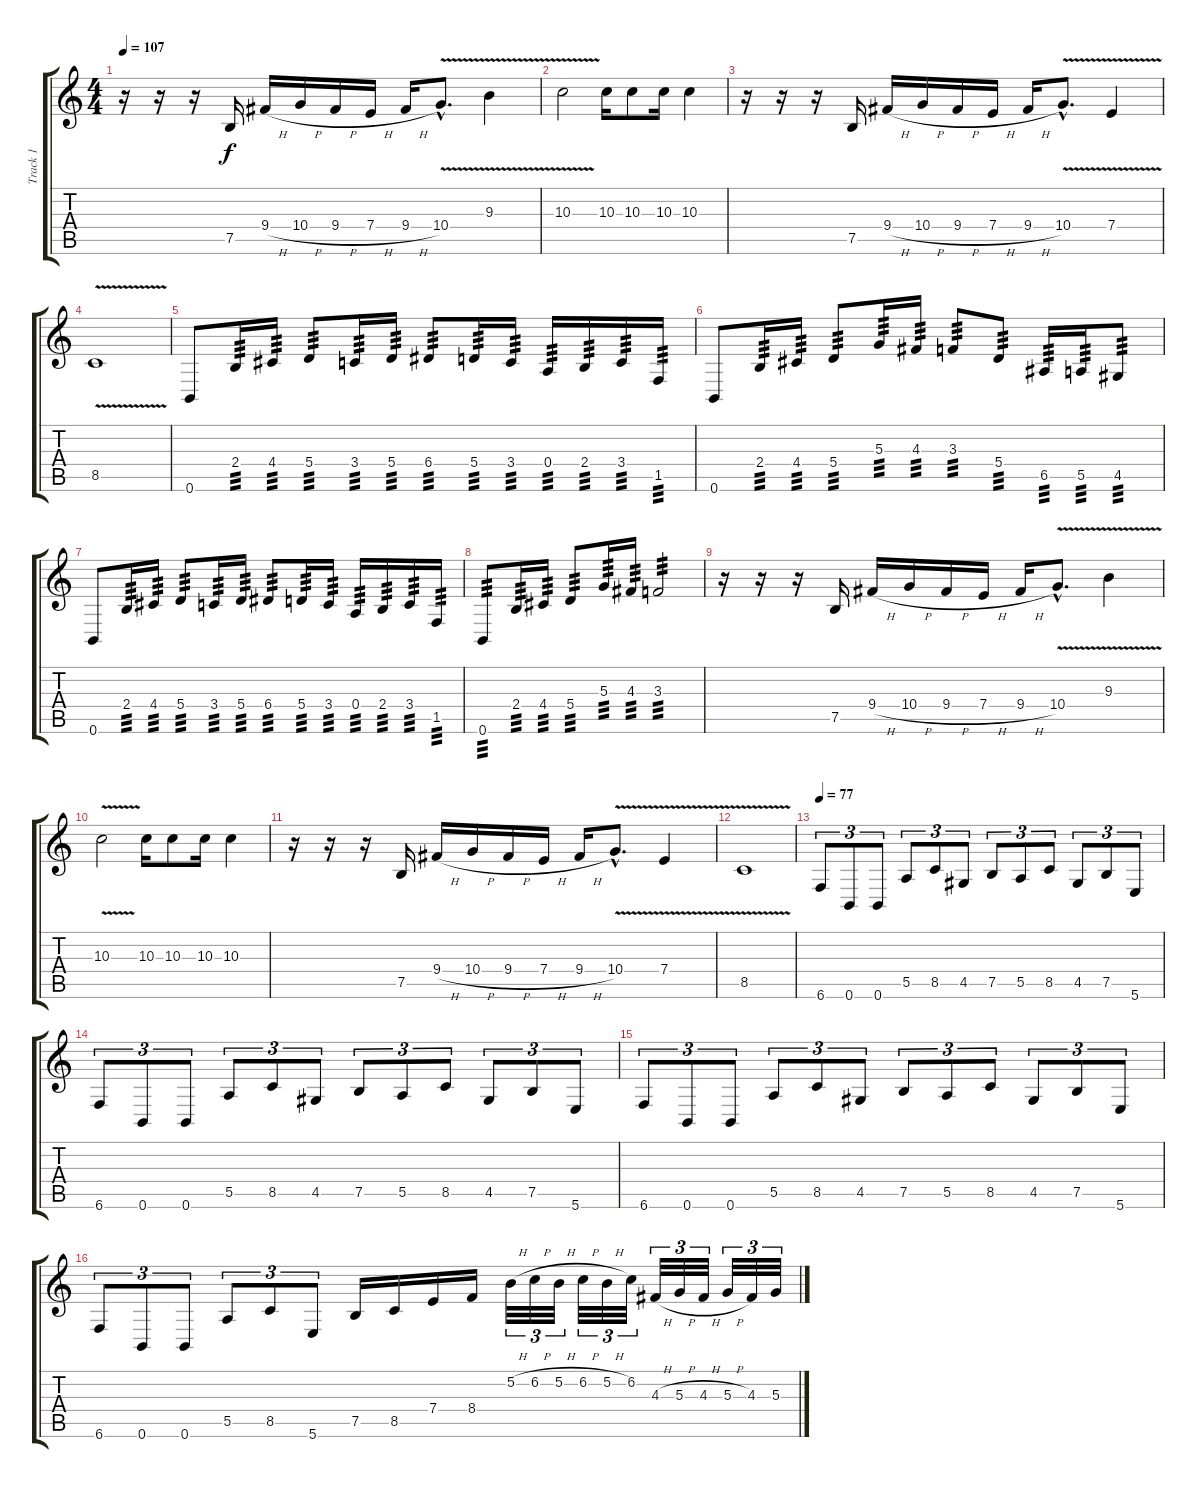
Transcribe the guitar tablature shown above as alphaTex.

\track ("Track 1" "Track 1") {instrument distortionguitar}
\staff {score tabs}
\tuning (B3 Gb3 D3 A2 E2 B1) {hide}
\ts (4 4)
\tempo 107
\clef g2
\ks c
r.16{dy f} r.16 r.16 7.5.16 9.4{h}.16 10.4{h}.16 9.4{h}.16 7.4{h}.16 9.4{h}.16 10.4{v hac}.8{d} 9.3{v}.4 |
10.3{v}.2 10.3.16{instrument guitarharmonics} 10.3.8 10.3.16 10.3.4 |
r.16{instrument distortionguitar} r.16 r.16 7.5.16 9.4{h}.16 10.4{h}.16 9.4{h}.16 7.4{h}.16 9.4{h}.16 10.4{v hac}.8{d} 7.4{v}.4 |
8.5{v}.1 |
0.6.8 2.4.16{tp 3} 4.4.16{tp 3} 5.4.8{tp 3} 3.4.16{tp 3} 5.4.16{tp 3} 6.4.8{tp 3} 5.4.16{tp 3} 3.4.16{tp 3} 0.4.16{tp 3} 2.4.16{tp 3} 3.4.16{tp 3} 1.5.16{tp 3} |
0.6.8 2.4.16{tp 3} 4.4.16{tp 3} 5.4.8{tp 3} 5.3.16{tp 3} 4.3.16{tp 3} 3.3.8{tp 3} 5.4.8{tp 3} 6.5.16{tp 3} 5.5.16{tp 3} 4.5.8{tp 3} |
0.6.8 2.4.16{tp 3} 4.4.16{tp 3} 5.4.8{tp 3} 3.4.16{tp 3} 5.4.16{tp 3} 6.4.8{tp 3} 5.4.16{tp 3} 3.4.16{tp 3} 0.4.16{tp 3} 2.4.16{tp 3} 3.4.16{tp 3} 1.5.16{tp 3} |
0.6.8{tp 3} 2.4.16{tp 3} 4.4.16{tp 3} 5.4.8{tp 3} 5.3.16{tp 3} 4.3.16{tp 3} 3.3.2{tp 3} |
r.16 r.16 r.16 7.5.16 9.4{h}.16 10.4{h}.16 9.4{h}.16 7.4{h}.16 9.4{h}.16 10.4{v hac}.8{d} 9.3{v}.4 |
10.3{v}.2 10.3.16{instrument guitarharmonics} 10.3.8 10.3.16 10.3.4 |
r.16{instrument distortionguitar} r.16 r.16 7.5.16 9.4{h}.16 10.4{h}.16 9.4{h}.16 7.4{h}.16 9.4{h}.16 10.4{v hac}.8{d} 7.4{v}.4 |
8.5{v}.1 |
\tempo 77
6.6.8{tu (3 2)} 0.6.8{tu (3 2)} 0.6.8{tu (3 2)} 5.5.8{tu (3 2)} 8.5.8{tu (3 2)} 4.5.8{tu (3 2)} 7.5.8{tu (3 2)} 5.5.8{tu (3 2)} 8.5.8{tu (3 2)} 4.5.8{tu (3 2)} 7.5.8{tu (3 2)} 5.6.8{tu (3 2)} |
6.6.8{tu (3 2)} 0.6.8{tu (3 2)} 0.6.8{tu (3 2)} 5.5.8{tu (3 2)} 8.5.8{tu (3 2)} 4.5.8{tu (3 2)} 7.5.8{tu (3 2)} 5.5.8{tu (3 2)} 8.5.8{tu (3 2)} 4.5.8{tu (3 2)} 7.5.8{tu (3 2)} 5.6.8{tu (3 2)} |
6.6.8{tu (3 2)} 0.6.8{tu (3 2)} 0.6.8{tu (3 2)} 5.5.8{tu (3 2)} 8.5.8{tu (3 2)} 4.5.8{tu (3 2)} 7.5.8{tu (3 2)} 5.5.8{tu (3 2)} 8.5.8{tu (3 2)} 4.5.8{tu (3 2)} 7.5.8{tu (3 2)} 5.6.8{tu (3 2)} |
6.6.8{tu (3 2)} 0.6.8{tu (3 2)} 0.6.8{tu (3 2)} 5.5.8{tu (3 2)} 8.5.8{tu (3 2)} 5.6.8{tu (3 2)} 7.5.16 8.5.16 7.4.16 8.4.16 5.2{h}.32{tu (3 2)} 6.2{h}.32{tu (3 2)} 5.2{h}.32{tu (3 2)} 6.2{h}.32{tu (3 2)} 5.2{h}.32{tu (3 2)} 6.2.32{tu (3 2)} 4.3{h}.32{tu (3 2)} 5.3{h}.32{tu (3 2)} 4.3{h}.32{tu (3 2)} 5.3{h}.32{tu (3 2)} 4.3.32{tu (3 2)} 5.3.32{tu (3 2)}
